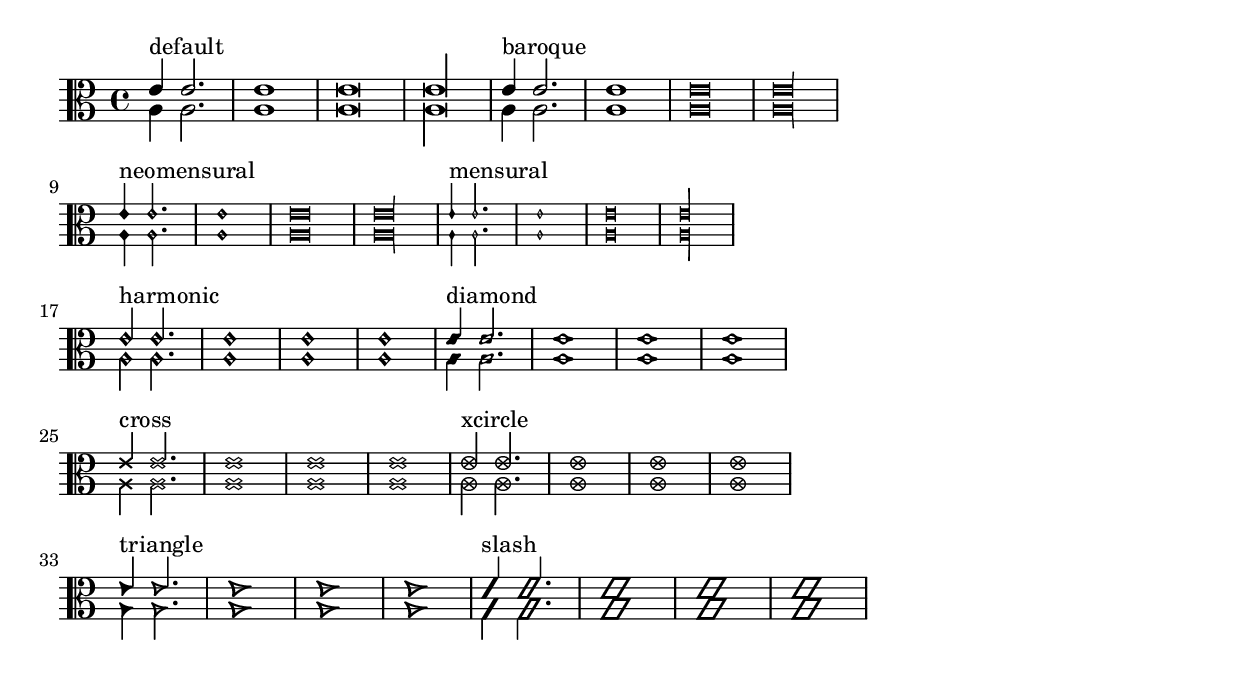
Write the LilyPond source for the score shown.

\version "2.1.36"
\header{
texidoc="
Note head shapes may be set from several choices.  
The stem endings should be adjusted according to the note head.  
If you want different note head styles on one stem,
you must create a special context.

Harmonic notes have a different shape and different
dimensions. 
"
}

pattern = \notes <<
      \new Voice {
        \override Stem  #'direction = #UP
        e'4
         e'2. e'1 e'\breve*1/2 e'\longa*1/4
      }
      \new Voice {
        \override Stem  #'direction = #DOWN
         a4 a2. a1 a\breve*1/2 a\longa*1/4
      }
    >>

\score {
  \notes \transpose c c {
    \clef C

    \override Staff.NoteHead  #'style = #'default
    s1*0^\markup { "default" }
    \pattern

    \override Staff.NoteHead  #'style = #'baroque
    s1*0^\markup { "baroque" }
    \pattern
        \break

    \override Staff.NoteHead  #'style = #'neo_mensural
    s1*0^\markup { "neomensural" }
    \pattern

    \override Staff.NoteHead  #'style = #'mensural
    s1*0^\markup { "mensural" }
    \pattern
    
    \break

    \override Staff.NoteHead  #'style = #'harmonic
    s1*0^\markup { "harmonic" }
    \pattern

    \override Staff.NoteHead  #'style = #'diamond
    s1*0^\markup { "diamond" }
    \pattern
    \break

    \override Staff.NoteHead  #'style = #'cross
    s1*0^\markup { "cross" }
    \pattern

    \override Staff.NoteHead  #'style = #'xcircle
    s1*0^\markup { "xcircle" }
\pattern
    
    \break

    \override Staff.NoteHead  #'style = #'triangle
    s1*0^\markup { "triangle" }
    \pattern
    

    \override Staff.NoteHead  #'style = #'slash
    s1*0^\markup { "slash" }
    \pattern
    \break
  }

  \paper {
    indent = 0.0
    raggedright = ##t
  }
}
